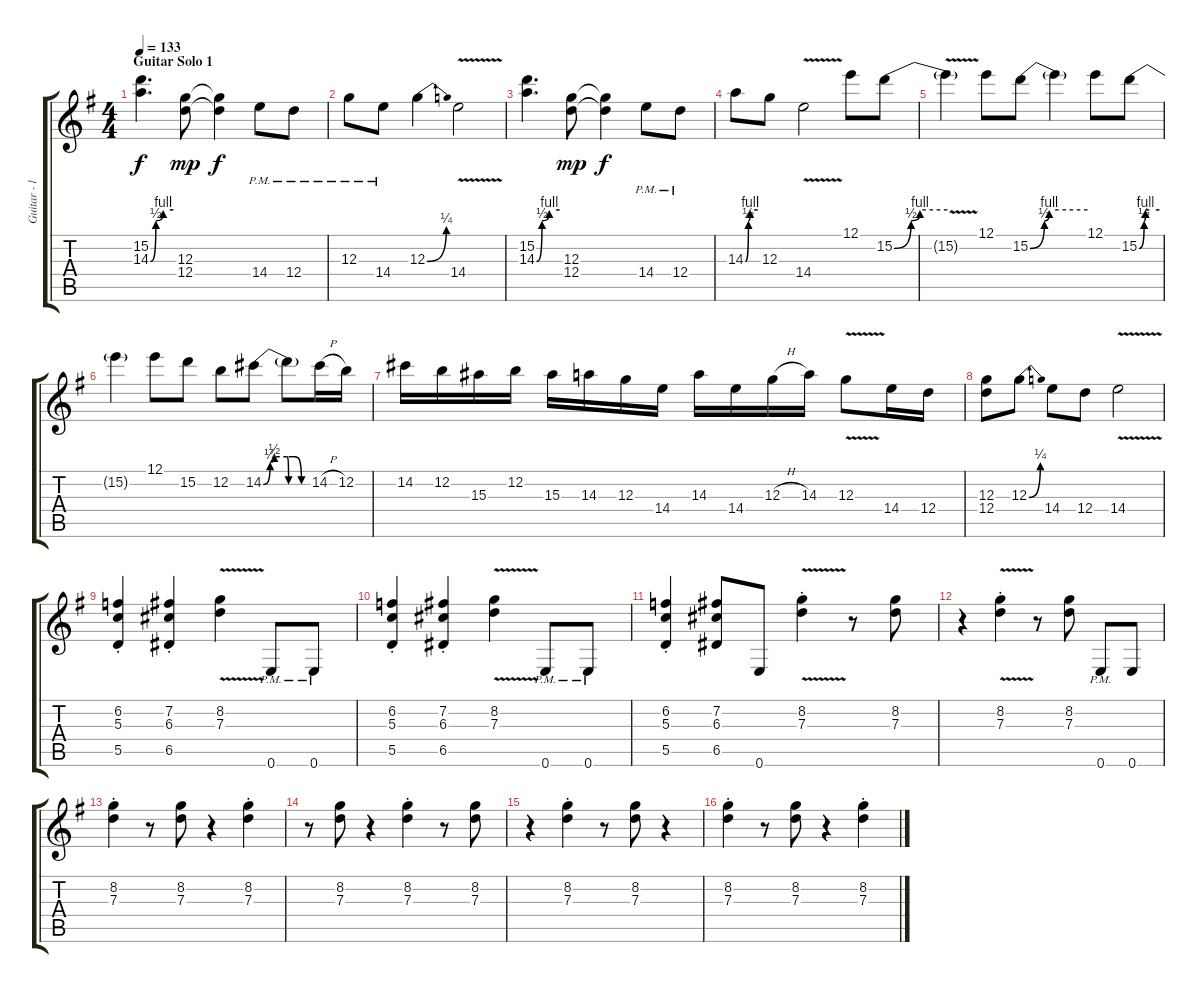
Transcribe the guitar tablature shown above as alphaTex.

\track ("Guitar - left" "Guitar - l") {instrument overdrivenguitar}
\staff {score tabs}
\tuning (E4 B3 G3 D3 A2 E2) {hide}
\ts (4 4)
\section ("" "Guitar Solo 1")
\tempo 133
\clef g2
\ks g
(15.2 14.3{be (custom 0 0 14 2 33 4 60 4)}).4{d dy f} (12.3 12.4).8{dy mp} (12.3{t} 12.4{t}).4{dy f} 14.4{pm}.8 12.4{pm}.8 |
12.3{pm}.8 14.4{pm}.8 12.3{be (bend 0 0 60 1)}.4 14.4{v}.2 |
(15.2 14.3{be (custom 0 0 14 2 33 4 60 4)}).4{d} (12.3 12.4).8{dy mp} (12.3{t} 12.4{t}).4{dy f} 14.4{pm}.8 12.4{pm}.8 |
14.3{be (custom 0 0 15 2 23 4 60 4)}.8 12.3.8 14.4{v}.2 12.1.8 15.2{be (custom 0 0 19 2 29 4 60 4)}.8 |
15.2{v t}.4 12.1.8 15.2{be (custom 0 0 15 2 20 4 60 4)}.8 15.2{t}.4 12.1.8 15.2{be (custom 0 0 15 2 19 4 30 4 60 4)}.8 |
15.2{t}.4 12.1.8 15.2.8 12.2.8 14.2{be (custom 0 0 16 1 26 2 56 2 60 0)}.8 14.2{be (custom 0 2 20 2 40 0 60 0) t}.8 14.2{h}.16 12.2.16 |
14.2.16 12.2.16 15.3.16 12.2.16 15.3.16 14.3.16 12.3.16 14.4.16 14.3.16 14.4.16 12.3{h}.16 14.3.16 12.3{v}.8 14.4.16 12.4.16 |
(12.3 12.4).8 12.3{be (bend 0 0 60 1)}.8 14.4.8 12.4.8 14.4{v}.2 |
(6.2{st} 5.3{st} 5.5{st}).4 (7.2{st} 6.3{st} 6.5{st}).4 (8.2{v} 7.3{v}).4 0.6{pm}.8 0.6{pm}.8 |
(6.2{st} 5.3{st} 5.5{st}).4 (7.2{st} 6.3{st} 6.5{st}).4 (8.2{v} 7.3{v}).4 0.6{pm}.8 0.6{pm}.8 |
(6.2{st} 5.3{st} 5.5{st}).4 (7.2 6.3 6.5).8 0.6.8 (8.2{v st} 7.3{v st}).4 r.8 (8.2 7.3).8 |
r.4 (8.2{v st} 7.3{v st}).4 r.8 (8.2 7.3).8 0.6{pm}.8 0.6.8 |
(8.2{st} 7.3{st}).4 r.8 (8.2 7.3).8 r.4 (8.2{st} 7.3{st}).4 |
r.8 (8.2 7.3).8 r.4 (8.2{st} 7.3{st}).4 r.8 (8.2 7.3).8 |
r.4 (8.2{st} 7.3{st}).4 r.8 (8.2 7.3).8 r.4 |
(8.2{st} 7.3{st}).4 r.8 (8.2 7.3).8 r.4 (8.2{st} 7.3{st}).4
